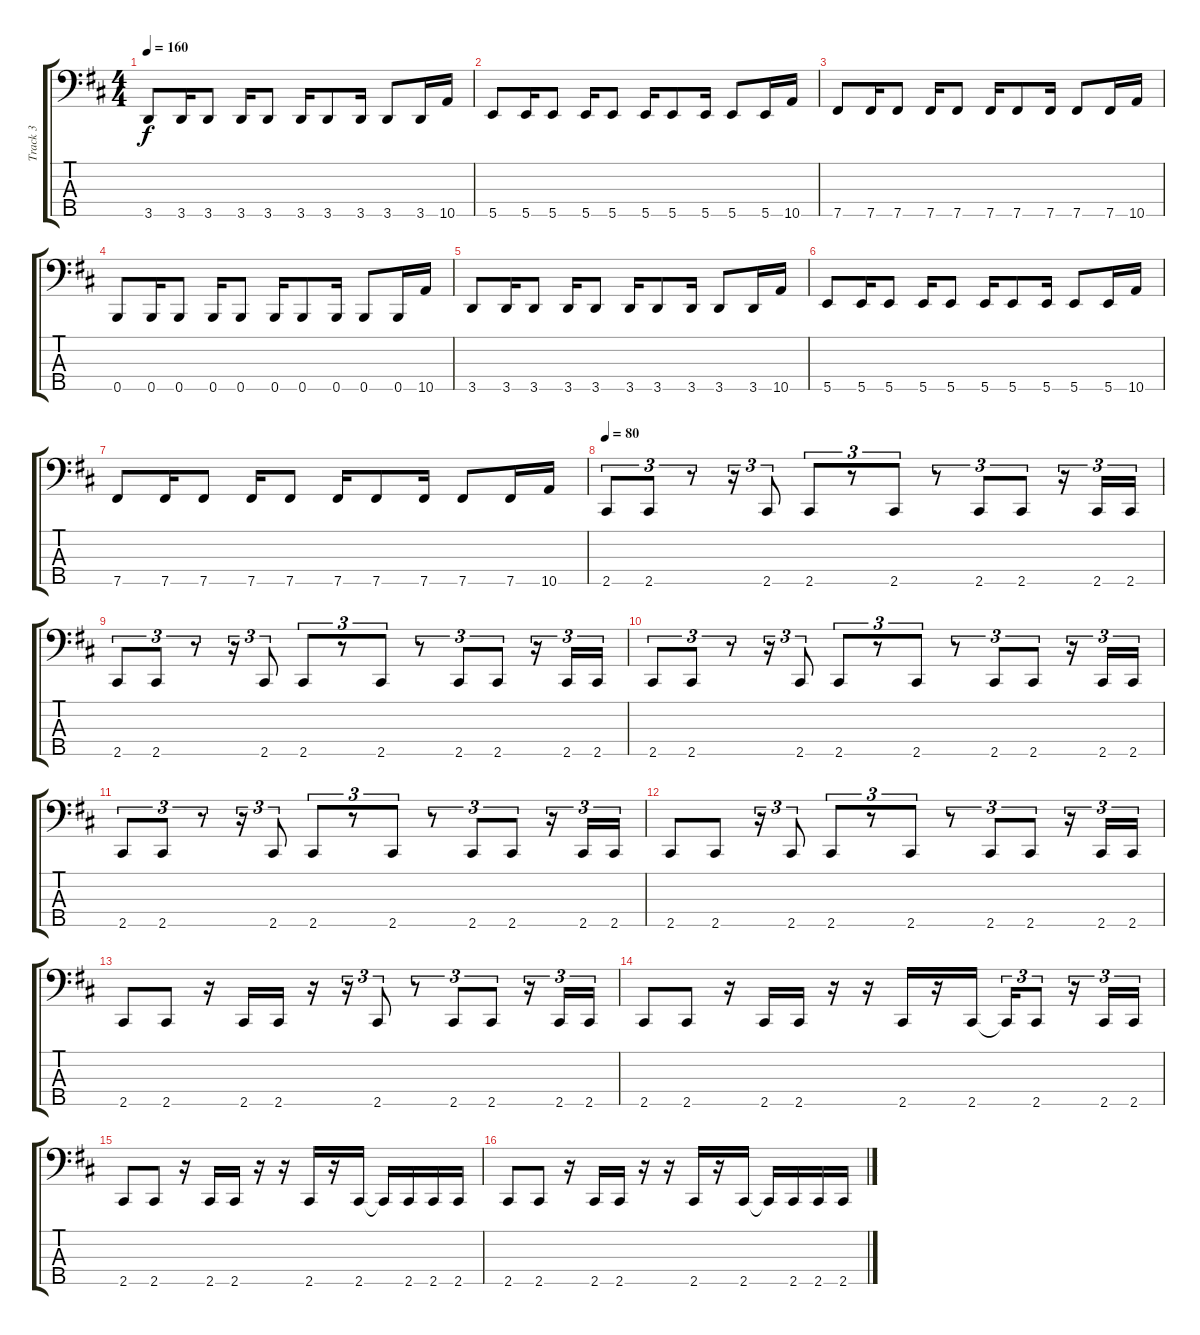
\track ("Track 3" "Track 3") {instrument electricbassfinger}
\staff {score tabs}
\tuning (G2 D2 A1 E1 B0) {hide}
\ts (4 4)
\tempo 160
\clef f4
\ks bminor
3.5.8{dy f} 3.5.16 3.5.8 3.5.16 3.5.8 3.5.16 3.5.8 3.5.16 3.5.8 3.5.16 10.5.16 |
5.5.8 5.5.16 5.5.8 5.5.16 5.5.8 5.5.16 5.5.8 5.5.16 5.5.8 5.5.16 10.5.16 |
7.5.8 7.5.16 7.5.8 7.5.16 7.5.8 7.5.16 7.5.8 7.5.16 7.5.8 7.5.16 10.5.16 |
0.5.8 0.5.16 0.5.8 0.5.16 0.5.8 0.5.16 0.5.8 0.5.16 0.5.8 0.5.16 10.5.16 |
3.5.8 3.5.16 3.5.8 3.5.16 3.5.8 3.5.16 3.5.8 3.5.16 3.5.8 3.5.16 10.5.16 |
5.5.8 5.5.16 5.5.8 5.5.16 5.5.8 5.5.16 5.5.8 5.5.16 5.5.8 5.5.16 10.5.16 |
7.5.8 7.5.16 7.5.8 7.5.16 7.5.8 7.5.16 7.5.8 7.5.16 7.5.8 7.5.16 10.5.16 |
\tempo 80
2.5.8{tu (3 2)} 2.5.8{tu (3 2)} r.8{tu (3 2)} r.16{tu (3 2)} 2.5.8{tu (3 2)} 2.5.8{tu (3 2)} r.8{tu (3 2)} 2.5.8{tu (3 2)} r.8{tu (3 2)} 2.5.8{tu (3 2)} 2.5.8{tu (3 2)} r.16{tu (3 2)} 2.5.16{tu (3 2)} 2.5.16{tu (3 2)} |
2.5.8{tu (3 2)} 2.5.8{tu (3 2)} r.8{tu (3 2)} r.16{tu (3 2)} 2.5.8{tu (3 2)} 2.5.8{tu (3 2)} r.8{tu (3 2)} 2.5.8{tu (3 2)} r.8{tu (3 2)} 2.5.8{tu (3 2)} 2.5.8{tu (3 2)} r.16{tu (3 2)} 2.5.16{tu (3 2)} 2.5.16{tu (3 2)} |
2.5.8{tu (3 2)} 2.5.8{tu (3 2)} r.8{tu (3 2)} r.16{tu (3 2)} 2.5.8{tu (3 2)} 2.5.8{tu (3 2)} r.8{tu (3 2)} 2.5.8{tu (3 2)} r.8{tu (3 2)} 2.5.8{tu (3 2)} 2.5.8{tu (3 2)} r.16{tu (3 2)} 2.5.16{tu (3 2)} 2.5.16{tu (3 2)} |
2.5.8{tu (3 2)} 2.5.8{tu (3 2)} r.8{tu (3 2)} r.16{tu (3 2)} 2.5.8{tu (3 2)} 2.5.8{tu (3 2)} r.8{tu (3 2)} 2.5.8{tu (3 2)} r.8{tu (3 2)} 2.5.8{tu (3 2)} 2.5.8{tu (3 2)} r.16{tu (3 2)} 2.5.16{tu (3 2)} 2.5.16{tu (3 2)} |
2.5.8 2.5.8 r.16{tu (3 2)} 2.5.8{tu (3 2)} 2.5.8{tu (3 2)} r.8{tu (3 2)} 2.5.8{tu (3 2)} r.8{tu (3 2)} 2.5.8{tu (3 2)} 2.5.8{tu (3 2)} r.16{tu (3 2)} 2.5.16{tu (3 2)} 2.5.16{tu (3 2)} |
2.5.8 2.5.8 r.16 2.5.16 2.5.16 r.16 r.16{tu (3 2)} 2.5.8{tu (3 2)} r.8{tu (3 2)} 2.5.8{tu (3 2)} 2.5.8{tu (3 2)} r.16{tu (3 2)} 2.5.16{tu (3 2)} 2.5.16{tu (3 2)} |
2.5.8 2.5.8 r.16 2.5.16 2.5.16 r.16 r.16 2.5.16 r.16 2.5.16 2.5{t}.16{tu (3 2)} 2.5.8{tu (3 2)} r.16{tu (3 2)} 2.5.16{tu (3 2)} 2.5.16{tu (3 2)} |
2.5.8 2.5.8 r.16 2.5.16 2.5.16 r.16 r.16 2.5.16 r.16 2.5.16 2.5{t}.16 2.5.16 2.5.16 2.5.16 |
2.5.8 2.5.8 r.16 2.5.16 2.5.16 r.16 r.16 2.5.16 r.16 2.5.16 2.5{t}.16 2.5.16 2.5.16 2.5.16
